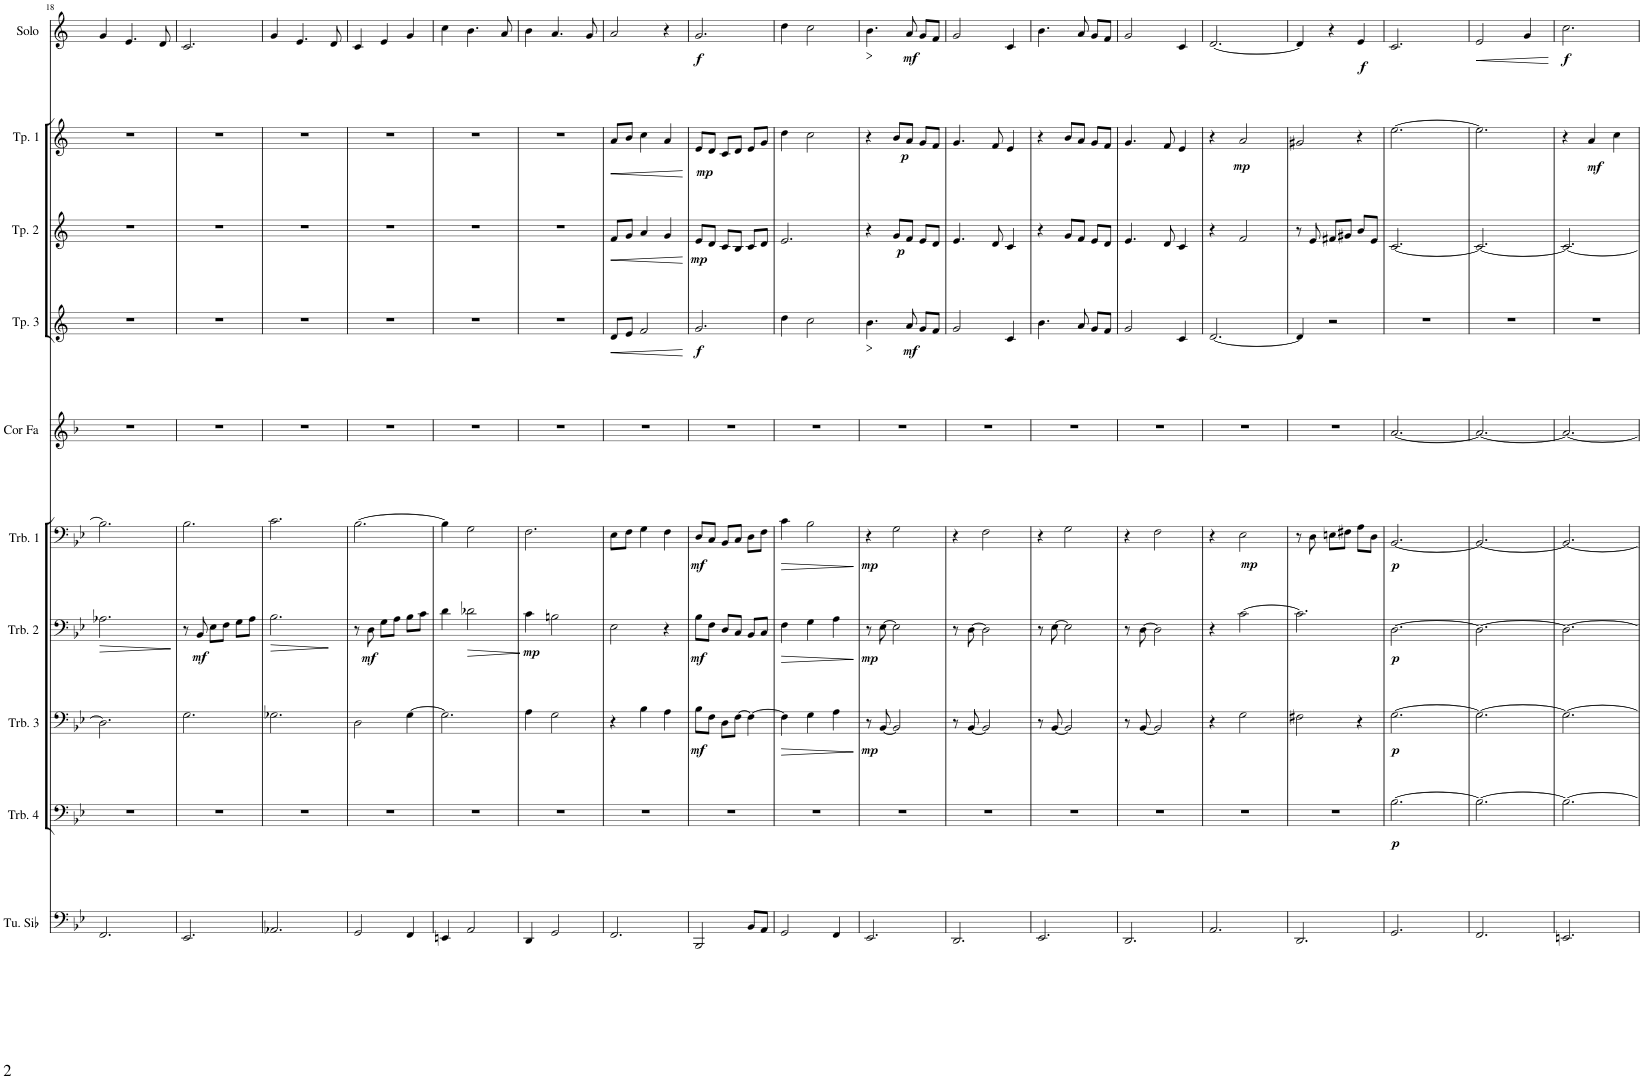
**kern	**kern	**dynam	**kern	**dynam	**kern	**dynam	**kern	**dynam	**kern	**kern	**dynam	**kern	**dynam	**kern	**dynam	**kern	**dynam
*part10	*part9	*part9	*part8	*part8	*part7	*part7	*part6	*part6	*part5	*part4	*part4	*part3	*part3	*part2	*part2	*part1	*part1
*staff10	*staff9	*staff9	*staff8	*staff8	*staff7	*staff7	*staff6	*staff6	*staff5	*staff4	*staff4	*staff3	*staff3	*staff2	*staff2	*staff1	*staff1
*I"Tuba en Sib	*I"Trombone 4	*	*I"Trombone 3	*	*I"Trombone 2	*	*I"Trombone 1	*	*I"Cor en Fa	*I"Trompette 3	*	*I"Trompette 2	*	*I"Trompette 1	*	*I"Solo	*
*I'Tu. Sib	*I'Trb. 4	*	*I'Trb. 3	*	*I'Trb. 2	*	*I'Trb. 1	*	*I'Cor Fa	*I'Tp. 3	*	*I'Tp. 2	*	*I'Tp. 1	*	*I'Solo	*
!!LO:PB:g=z
*clefF4	*clefF4	*	*clefF4	*	*clefF4	*	*clefF4	*	*clefG2	*clefG2	*	*clefG2	*	*clefG2	*	*clefG2	*
*	*	*	*	*	*	*	*	*	*Trd4c7	*Trd1c2	*	*Trd1c2	*	*Trd1c2	*	*Trd1c2	*
*k[b-e-]	*k[b-e-]	*	*k[b-e-]	*	*k[b-e-]	*	*k[b-e-]	*	*k[b-]	*k[]	*	*k[]	*	*k[]	*	*k[]	*
*M3/4	*M3/4	*	*M3/4	*	*M3/4	*	*M3/4	*	*M3/4	*M3/4	*	*M3/4	*	*M3/4	*	*M3/4	*
=18	=18	=18	=18	=18	=18	=18	=18	=18	=18	=18	=18	=18	=18	=18	=18	=18	=18
!	!	!	!	!	!	!LO:HP:b	!	!	!	!	!	!	!	!	!	!	!
2.FF/	2.r	.	2.D\]	.	2.A-X\	>	2.B-\]	.	2.r	2.r	.	2.r	.	2.r	.	4g/	.
.	.	.	.	.	.	.	.	.	.	.	.	.	.	.	.	4.e/	.
.	.	.	.	.	.	.	.	.	.	.	.	.	.	.	.	8d/	.
.	.	.	.	.	.	]	.	.	.	.	.	.	.	.	.	.	.
=19	=19	=19	=19	=19	=19	=19	=19	=19	=19	=19	=19	=19	=19	=19	=19	=19	=19
2.EE-/	2.r	.	2.G\	.	8r	.	2.B-\	.	2.r	2.r	.	2.r	.	2.r	.	2.c/	.
!	!	!	!	!	!	!LO:DY:b	!	!	!	!	!	!	!	!	!	!	!
.	.	.	.	.	8BB-/	mf	.	.	.	.	.	.	.	.	.	.	.
.	.	.	.	.	8E-\L	.	.	.	.	.	.	.	.	.	.	.	.
.	.	.	.	.	8F\J	.	.	.	.	.	.	.	.	.	.	.	.
.	.	.	.	.	8G\L	.	.	.	.	.	.	.	.	.	.	.	.
.	.	.	.	.	8A\J	.	.	.	.	.	.	.	.	.	.	.	.
=20	=20	=20	=20	=20	=20	=20	=20	=20	=20	=20	=20	=20	=20	=20	=20	=20	=20
!	!	!	!	!	!	!LO:HP:b	!	!	!	!	!	!	!	!	!	!	!
2.AA-X/	2.r	.	2.G-X\	.	2.B-\	>	2.c\	.	2.r	2.r	.	2.r	.	2.r	.	4g/	.
.	.	.	.	.	.	.	.	.	.	.	.	.	.	.	.	4.e/	.
.	.	.	.	.	.	.	.	.	.	.	.	.	.	.	.	8d/	.
.	.	.	.	.	.	]	.	.	.	.	.	.	.	.	.	.	.
=21	=21	=21	=21	=21	=21	=21	=21	=21	=21	=21	=21	=21	=21	=21	=21	=21	=21
2GG/	2.r	.	2D\	.	8r	.	[2.B-\	.	2.r	2.r	.	2.r	.	2.r	.	4c/	.
!	!	!	!	!	!	!LO:DY:b	!	!	!	!	!	!	!	!	!	!	!
.	.	.	.	.	8D\	mf	.	.	.	.	.	.	.	.	.	.	.
.	.	.	.	.	8G\L	.	.	.	.	.	.	.	.	.	.	4e/	.
.	.	.	.	.	8A\J	.	.	.	.	.	.	.	.	.	.	.	.
4FF/	.	.	[4G\	.	8B-\L	.	.	.	.	.	.	.	.	.	.	4g/	.
.	.	.	.	.	8c\J	.	.	.	.	.	.	.	.	.	.	.	.
=22	=22	=22	=22	=22	=22	=22	=22	=22	=22	=22	=22	=22	=22	=22	=22	=22	=22
4EEn/	2.r	.	2.G\]	.	4d\	.	4B-\]	.	2.r	2.r	.	2.r	.	2.r	.	4cc\	.
!	!	!	!	!	!	!LO:HP:b	!	!	!	!	!	!	!	!	!	!	!
2AA/	.	.	.	.	2d-X\	>	2G\	.	.	.	.	.	.	.	.	4.b\	.
.	.	.	.	.	.	.	.	.	.	.	.	.	.	.	.	8a/	.
.	.	.	.	.	.	]	.	.	.	.	.	.	.	.	.	.	.
=23	=23	=23	=23	=23	=23	=23	=23	=23	=23	=23	=23	=23	=23	=23	=23	=23	=23
!	!	!	!	!	!	!LO:DY:b	!	!	!	!	!	!	!	!	!	!	!
4DD/	2.r	.	4A\	.	4c\	mp	2.F\	.	2.r	2.r	.	2.r	.	2.r	.	4b\	.
2GG/	.	.	2G\	.	2Bn\	.	.	.	.	.	.	.	.	.	.	4.a/	.
.	.	.	.	.	.	.	.	.	.	.	.	.	.	.	.	8g/	.
=24	=24	=24	=24	=24	=24	=24	=24	=24	=24	=24	=24	=24	=24	=24	=24	=24	=24
!	!	!	!	!	!	!	!	!	!	!	!LO:HP:b	!	!LO:HP:b	!	!LO:HP:b	!	!
2.FF/	2.r	.	4r	.	2E-\	.	8E-\L	.	2.r	8d/L	<	8f/L	<	8a/L	<	2a/	.
.	.	.	.	.	.	.	8F\J	.	.	8e/J	.	8g/J	.	8b/J	.	.	.
.	.	.	4B-\	.	.	.	4G\	.	.	2f/	.	4a/	.	4cc\	.	.	.
.	.	.	4A\	.	4r	.	4F\	.	.	.	.	4g/	.	4a/	.	4r	.
.	.	.	.	.	.	.	.	.	.	.	[	.	[	.	[	.	.
=25	=25	=25	=25	=25	=25	=25	=25	=25	=25	=25	=25	=25	=25	=25	=25	=25	=25
!	!	!	!	!LO:DY:b	!	!LO:DY:b	!	!LO:DY:b	!	!	!LO:DY:b	!	!LO:DY:b	!	!LO:DY:b	!	!LO:DY:b
2BBB-/	2.r	.	8B-\L	mf	8B-\L	mf	8D/L	mf	2.r	2.g/	f	8e/L	mp	8e/L	mp	2.g/	f
.	.	.	8F\J	.	8F\J	.	8C/J	.	.	.	.	8d/J	.	8d/J	.	.	.
.	.	.	8D\L	.	8D/L	.	8BB-/L	.	.	.	.	8c/L	.	8c/L	.	.	.
.	.	.	[8F\J	.	8C/J	.	8C/J	.	.	.	.	8B/J	.	8d/J	.	.	.
8BB-/L	.	.	4F\_	.	8BB-/L	.	8D\L	.	.	.	.	8c/L	.	8e/L	.	.	.
8AA/J	.	.	.	.	8C/J	.	8F\J	.	.	.	.	8d/J	.	8g/J	.	.	.
=26	=26	=26	=26	=26	=26	=26	=26	=26	=26	=26	=26	=26	=26	=26	=26	=26	=26
!	!	!	!	!LO:HP:b	!	!LO:HP:b	!	!LO:HP:b	!	!	!	!	!	!	!	!	!
2GG/	2.r	.	4F\]	>	4F\	>	4c\	>	2.r	4dd\	.	2.e/	.	4dd\	.	4dd\	.
.	.	.	4G\	.	4G\	.	2B-\	.	.	2cc\	.	.	.	2cc\	.	2cc\	.
4FF/	.	.	4A\	.	4A\	.	.	.	.	.	.	.	.	.	.	.	.
.	.	.	.	]	.	]	.	]	.	.	.	.	.	.	.	.	.
=27	=27	=27	=27	=27	=27	=27	=27	=27	=27	=27	=27	=27	=27	=27	=27	=27	=27
!	!	!	!	!LO:DY:b	!	!LO:DY:b	!	!LO:DY:b	!	!	!LO:HP:b	!	!	!	!	!	!LO:HP:b
2.EE-/	2.r	.	8r	mp	8r	mp	4r	mp	2.r	4.b\	>	4r	.	4r	.	4.b\	>
.	.	.	[8BB-/	.	[8E-\	.	.	.	.	.	.	.	.	.	.	.	.
!	!	!	!	!	!	!	!	!	!	!	!	!	!LO:DY:b	!	!LO:DY:b	!	!
.	.	.	2BB-/]	.	2E-\]	.	2G\	.	.	.	.	8g/L	p	8b/L	p	.	.
!	!	!	!	!	!	!	!	!	!	!	!LO:DY:b	!	!	!	!	!	!LO:DY:b
.	.	.	.	.	.	.	.	.	.	8a/	mf	8f/J	.	8a/J	.	8a/	mf
.	.	.	.	.	.	.	.	.	.	8g/L	.	8e/L	.	8g/L	.	8g/L	.
.	.	.	.	.	.	.	.	.	.	8f/J	.	8d/J	.	8f/J	.	8f/J	.
.	.	.	.	.	.	.	.	.	.	.	]	.	.	.	.	.	]
=28	=28	=28	=28	=28	=28	=28	=28	=28	=28	=28	=28	=28	=28	=28	=28	=28	=28
2.DD/	2.r	.	8r	.	8r	.	4r	.	2.r	2g/	.	4.e/	.	4.g/	.	2g/	.
.	.	.	[8BB-/	.	[8D\	.	.	.	.	.	.	.	.	.	.	.	.
.	.	.	2BB-/]	.	2D\]	.	2F\	.	.	.	.	.	.	.	.	.	.
.	.	.	.	.	.	.	.	.	.	.	.	8d/	.	8f/	.	.	.
.	.	.	.	.	.	.	.	.	.	4c/	.	4c/	.	4e/	.	4c/	.
=29	=29	=29	=29	=29	=29	=29	=29	=29	=29	=29	=29	=29	=29	=29	=29	=29	=29
2.EE-/	2.r	.	8r	.	8r	.	4r	.	2.r	4.b\	.	4r	.	4r	.	4.b\	.
.	.	.	[8BB-/	.	[8E-\	.	.	.	.	.	.	.	.	.	.	.	.
.	.	.	2BB-/]	.	2E-\]	.	2G\	.	.	.	.	8g/L	.	8b/L	.	.	.
.	.	.	.	.	.	.	.	.	.	8a/	.	8f/J	.	8a/J	.	8a/	.
.	.	.	.	.	.	.	.	.	.	8g/L	.	8e/L	.	8g/L	.	8g/L	.
.	.	.	.	.	.	.	.	.	.	8f/J	.	8d/J	.	8f/J	.	8f/J	.
=30	=30	=30	=30	=30	=30	=30	=30	=30	=30	=30	=30	=30	=30	=30	=30	=30	=30
2.DD/	2.r	.	8r	.	8r	.	4r	.	2.r	2g/	.	4.e/	.	4.g/	.	2g/	.
.	.	.	[8BB-/	.	[8D\	.	.	.	.	.	.	.	.	.	.	.	.
.	.	.	2BB-/]	.	2D\]	.	2F\	.	.	.	.	.	.	.	.	.	.
.	.	.	.	.	.	.	.	.	.	.	.	8d/	.	8f/	.	.	.
.	.	.	.	.	.	.	.	.	.	4c/	.	4c/	.	4e/	.	4c/	.
=31	=31	=31	=31	=31	=31	=31	=31	=31	=31	=31	=31	=31	=31	=31	=31	=31	=31
2.AA/	2.r	.	4r	.	4r	.	4r	.	2.r	[2.d/	.	4r	.	4r	.	[2.d/	.
!	!	!	!	!	!	!	!	!LO:DY:b	!	!	!	!	!	!	!LO:DY:b	!	!
.	.	.	2G\	.	[2c\	.	2E-\	mp	.	.	.	2f/	.	2a/	mp	.	.
=32	=32	=32	=32	=32	=32	=32	=32	=32	=32	=32	=32	=32	=32	=32	=32	=32	=32
2.DD/	2.r	.	2F#X\	.	2.c\]	.	8r	.	2.r	4d/]	.	8r	.	2g#X/	.	4d/]	.
.	.	.	.	.	.	.	8D\	.	.	.	.	8e/	.	.	.	.	.
.	.	.	.	.	.	.	8En\L	.	.	2r	.	8f#X/L	.	.	.	4r	.
.	.	.	.	.	.	.	8F#X\J	.	.	.	.	8g#X/J	.	.	.	.	.
!	!	!	!	!	!	!	!	!	!	!	!	!	!	!	!	!	!LO:DY:b
.	.	.	4r	.	.	.	8A\L	.	.	.	.	8b/L	.	4r	.	4e/	f
.	.	.	.	.	.	.	8D\J	.	.	.	.	8e/J	.	.	.	.	.
=33	=33	=33	=33	=33	=33	=33	=33	=33	=33	=33	=33	=33	=33	=33	=33	=33	=33
!	!	!LO:DY:b	!	!LO:DY:b	!	!LO:DY:b	!	!LO:DY:b	!	!	!	!	!	!	!	!	!
2.GG/	[2.B-\	p	[2.G\	p	[2.D\	p	[2.BB-/	p	[2.a/	2.r	.	[2.c/	.	[2.ee\	.	2.c/	.
=34	=34	=34	=34	=34	=34	=34	=34	=34	=34	=34	=34	=34	=34	=34	=34	=34	=34
!	!	!	!	!	!	!	!	!	!	!	!	!	!	!	!	!	!LO:HP:b
2.FF/	2.B-\_	.	2.G\_	.	2.D\_	.	2.BB-/_	.	2.a/_	2.r	.	2.c/_	.	2.ee\]	.	2e/	<
.	.	.	.	.	.	.	.	.	.	.	.	.	.	.	.	4g/	.
.	.	.	.	.	.	.	.	.	.	.	.	.	.	.	.	.	[
=35	=35	=35	=35	=35	=35	=35	=35	=35	=35	=35	=35	=35	=35	=35	=35	=35	=35
!	!	!	!	!	!	!	!	!	!	!	!	!	!	!	!	!	!LO:DY:b
2.EEn/	2.B-\_	.	2.G\_	.	2.D\_	.	2.BB-/_	.	2.a/_	2.r	.	2.c/_	.	4r	.	2.cc\	f
!	!	!	!	!	!	!	!	!	!	!	!	!	!	!	!LO:DY:b	!	!
.	.	.	.	.	.	.	.	.	.	.	.	.	.	4a/	mf	.	.
.	.	.	.	.	.	.	.	.	.	.	.	.	.	4cc\	.	.	.
=	=	=	=	=	=	=	=	=	=	=	=	=	=	=	=	=	=
*-	*-	*-	*-	*-	*-	*-	*-	*-	*-	*-	*-	*-	*-	*-	*-	*-	*-
